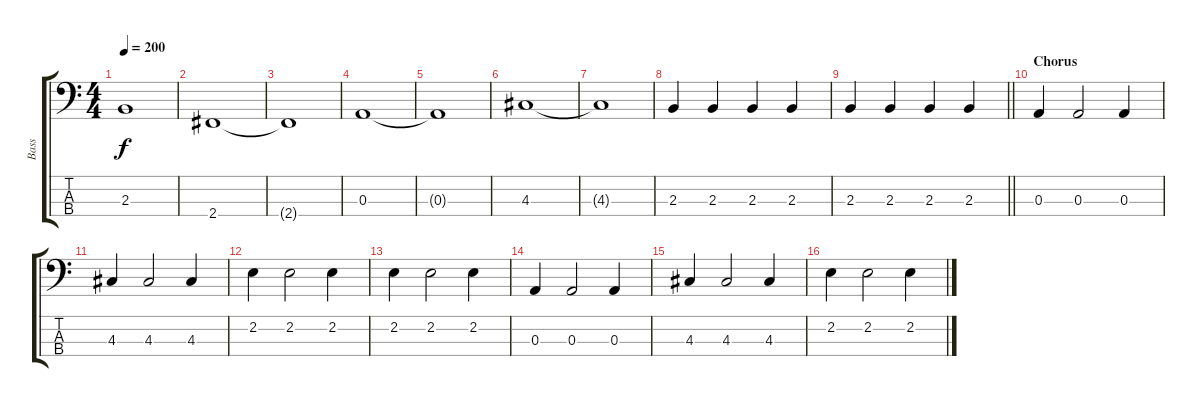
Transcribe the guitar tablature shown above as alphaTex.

\track ("Bass" "Bass") {instrument electricbassfinger}
\staff {score tabs}
\tuning (G2 D2 A1 E1) {hide}
\ts (4 4)
\tempo 200
\clef f4
\ks c
2.3{t}.1{dy f} |
2.4.1 |
2.4{t}.1 |
0.3.1 |
0.3{t}.1 |
4.3.1 |
4.3{t}.1 |
2.3.4 2.3.4 2.3.4 2.3.4 |
\barLineRight lightlight
2.3.4 2.3.4 2.3.4 2.3.4 |
\section ("" "Chorus")
0.3.4 0.3.2 0.3.4 |
4.3.4 4.3.2 4.3.4 |
2.2.4 2.2.2 2.2.4 |
2.2.4 2.2.2 2.2.4 |
0.3.4 0.3.2 0.3.4 |
4.3.4 4.3.2 4.3.4 |
2.2.4 2.2.2 2.2.4
